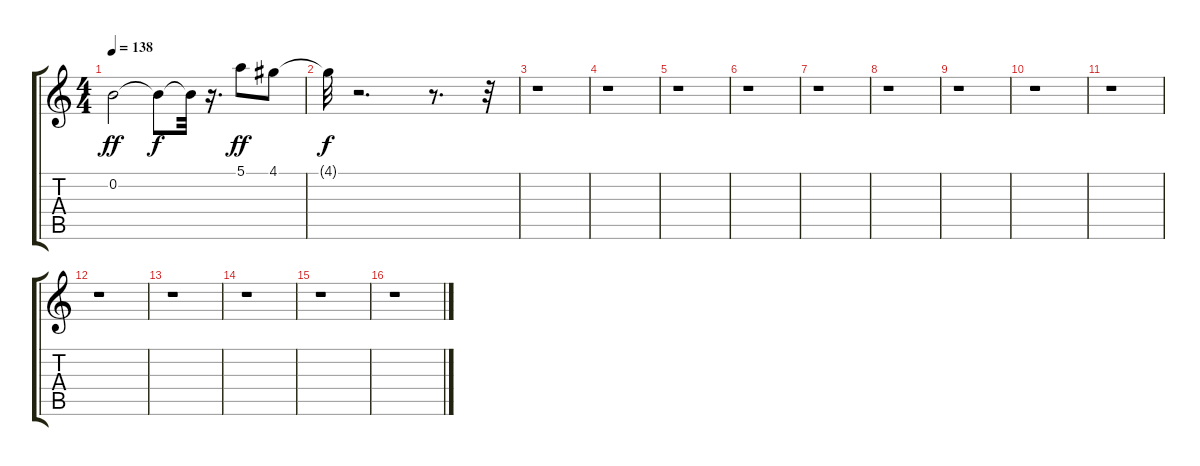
\track "" {instrument overdrivenguitar}
\staff {score tabs}
\tuning (E4 B3 G3 D3 A2 E2) {hide}
\ts (4 4)
\tempo 138
\clef g2
\ks c
0.2.2{dy ff} 0.2{t}.8{dy f} 0.2{t}.32 r.16{d} 5.1.8{dy ff} 4.1.8 |
4.1{t}.32{dy f} r.2{d} r.8{d} r.32 |
r.1 |
r.1 |
r.1 |
r.1 |
r.1 |
r.1 |
r.1 |
r.1 |
r.1 |
r.1 |
r.1 |
r.1 |
r.1 |
r.1
